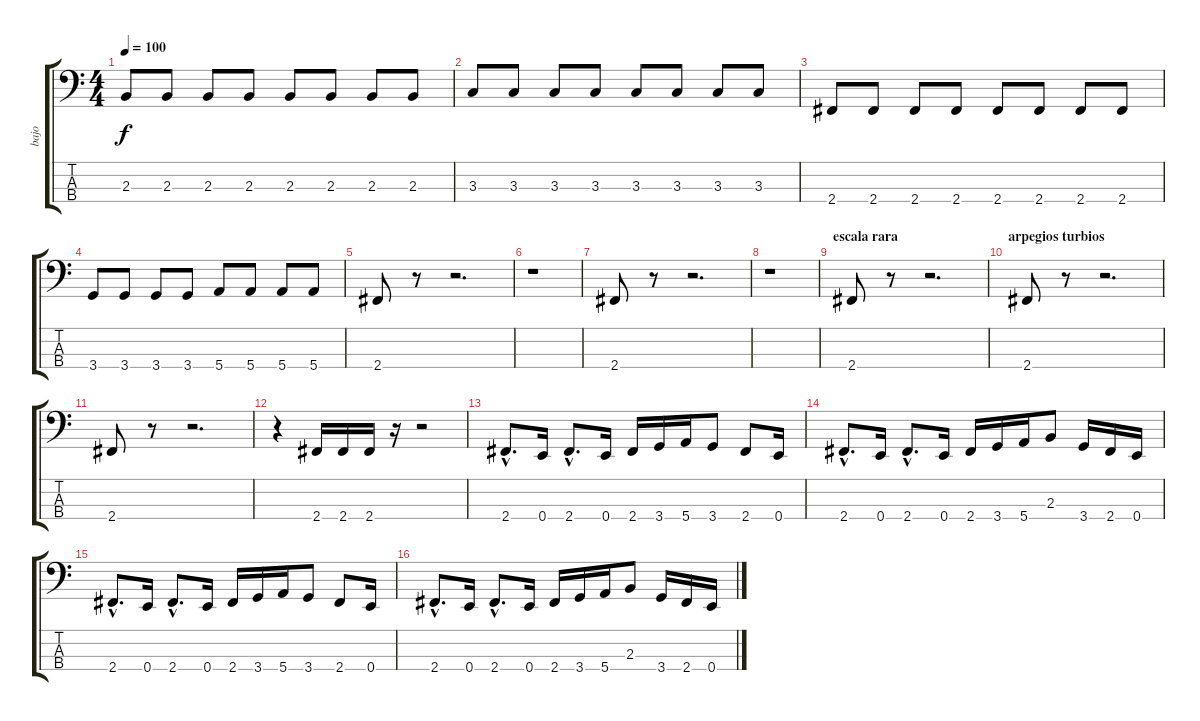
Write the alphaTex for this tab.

\track ("bajo" "bajo") {instrument electricbasspick}
\staff {score tabs}
\tuning (G2 D2 A1 E1) {hide}
\ts (4 4)
\tempo 100
\clef f4
\ks c
2.3.8{dy f} 2.3.8 2.3.8 2.3.8 2.3.8 2.3.8 2.3.8 2.3.8 |
3.3.8 3.3.8 3.3.8 3.3.8 3.3.8 3.3.8 3.3.8 3.3.8 |
2.4.8 2.4.8 2.4.8 2.4.8 2.4.8 2.4.8 2.4.8 2.4.8 |
3.4.8 3.4.8 3.4.8 3.4.8 5.4.8 5.4.8 5.4.8 5.4.8 |
2.4.8 r.8 r.2{d} |
r.1 |
2.4.8 r.8 r.2{d} |
r.1 |
\section ("" "escala rara")
2.4.8 r.8 r.2{d} |
\section ("" "arpegios turbios")
2.4.8 r.8 r.2{d} |
2.4.8 r.8 r.2{d} |
r.4 2.4.16 2.4.16 2.4.16 r.16 r.2 |
2.4{hac}.8{d} 0.4.16 2.4{hac}.8{d} 0.4.16 2.4.16 3.4.16 5.4.16 3.4.8 2.4.8 0.4.16 |
2.4{hac}.8{d} 0.4.16 2.4{hac}.8{d} 0.4.16 2.4.16 3.4.16 5.4.16 2.3.8 3.4.16 2.4.16 0.4.16 |
2.4{hac}.8{d} 0.4.16 2.4{hac}.8{d} 0.4.16 2.4.16 3.4.16 5.4.16 3.4.8 2.4.8 0.4.16 |
2.4{hac}.8{d} 0.4.16 2.4{hac}.8{d} 0.4.16 2.4.16 3.4.16 5.4.16 2.3.8 3.4.16 2.4.16 0.4.16
